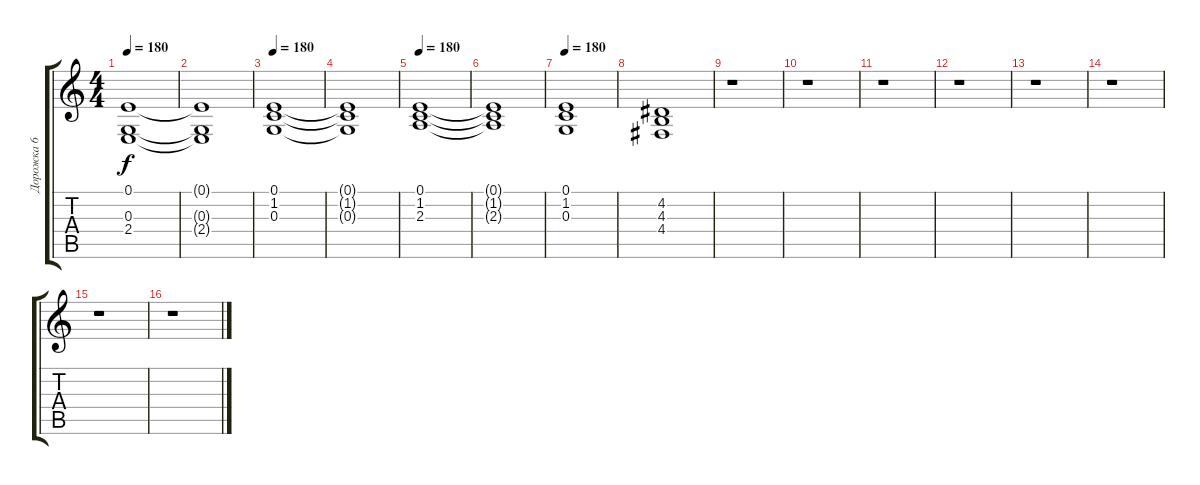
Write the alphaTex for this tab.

\track ("Дорожка 6" "Дорожка 6") {instrument stringensemble2}
\staff {score tabs}
\tuning (E4 B3 G3 D3 A2 E2) {hide}
\ts (4 4)
\tempo 180
\clef g2
\ks c
(0.1 0.3 2.4).1{dy f} |
(0.1{t} 0.3{t} 2.4{t}).1 |
\tempo 180
(0.1 1.2 0.3).1 |
(0.1{t} 1.2{t} 0.3{t}).1 |
\tempo 180
(0.1 1.2 2.3).1 |
(0.1{t} 1.2{t} 2.3{t}).1 |
\tempo 180
(0.1 1.2 0.3).1 |
(4.2 4.3 4.4).1 |
r.1 |
r.1 |
r.1 |
r.1 |
r.1 |
r.1 |
r.1 |
r.1
